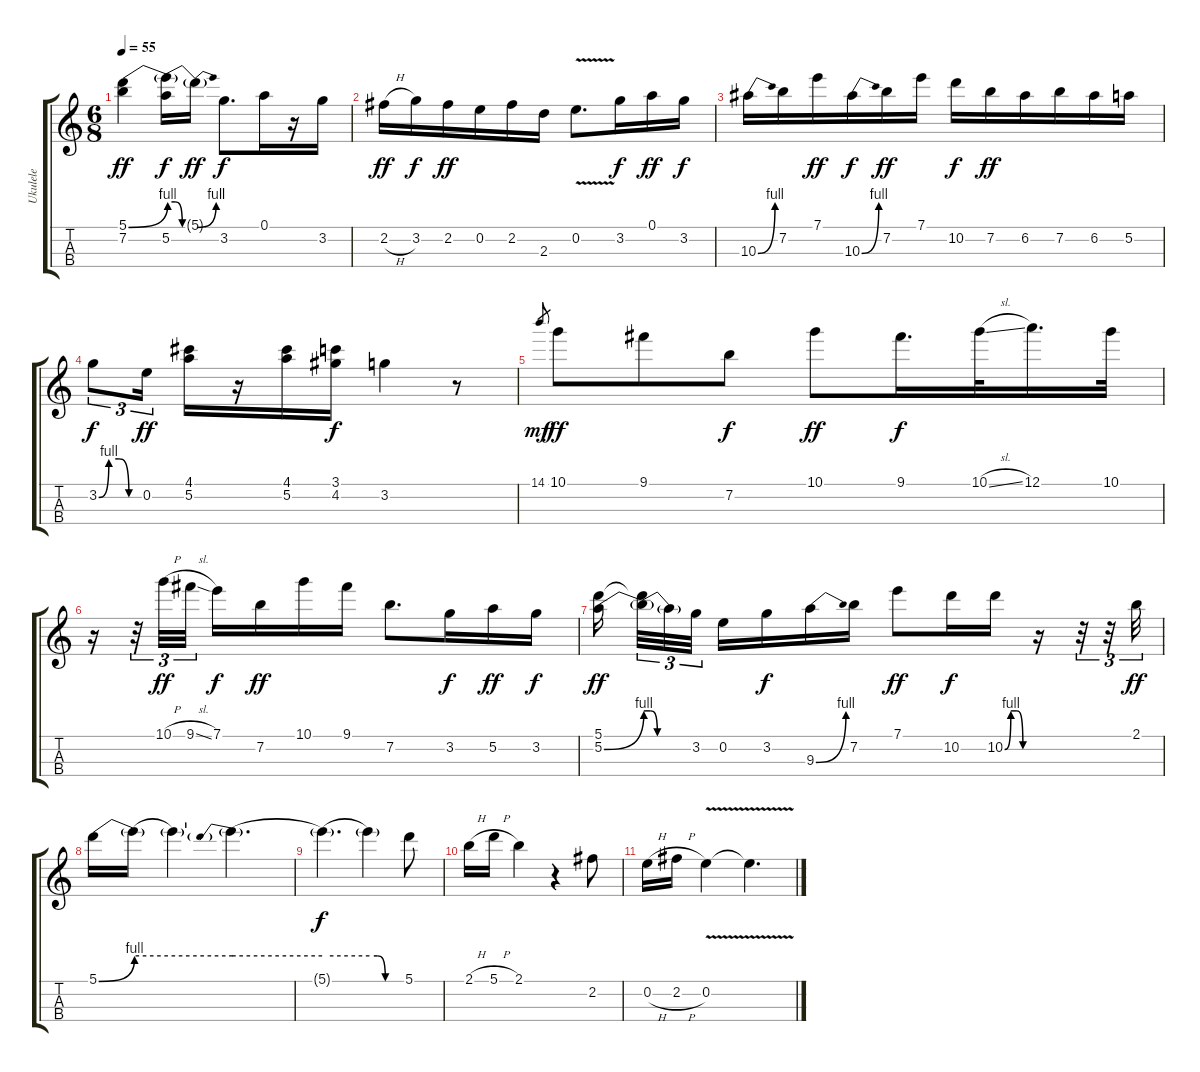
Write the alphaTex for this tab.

\track ("Ukulele" "Ukulele") {instrument distortionguitar}
\staff {score tabs}
\tuning (A4 E4 C4 G4) {hide}
\ts (6 8)
\tempo 55
\clef g2
\ks c
(5.1{be (bend 0 0 60 4)} 7.2).4{dy ff instrument distortionguitar} (5.1{be (custom 0 4 15 4 30 0 60 0) t} 5.2).16{dy f} 5.1{be (bend 0 0 60 4) t}.16{dy ff} 3.2.8{d dy f} 0.1.16 r.16 3.2.16 |
2.2{h}.16{dy ff} 3.2.16{dy f} 2.2.16{dy ff} 0.2.16 2.2.16 2.3.16 0.2{v}.8{d} 3.2.16{dy f} 0.1.16{dy ff} 3.2.16{dy f} |
10.3{be (bend 0 0 60 4)}.16 7.2.16 7.1.16{dy ff} 10.3{be (bend 0 0 60 4)}.16{dy f} 7.2.16{dy ff} 7.1.16 10.2.16{dy f} 7.2.16{dy ff} 6.2.16 7.2.16 6.2.16 5.2.16 |
3.2{be (custom 0 0 15 4 30 4 45 0 60 0)}.8{tu (3 2) dy f} 0.2.16{tu (3 2) dy ff} (4.1 5.2).16 r.16 (4.1 5.2).16 (3.1 4.2).16{dy f} 3.2.4 r.8 |
14.1.8{gr dy mf} 10.1.8{dy ff} 9.1.8 7.2.8{dy f} 10.1.8{dy ff} 9.1.16{d dy f} 10.1{sl}.32 12.1.16{d} 10.1.32 |
r.16 r.32{tu (3 2)} 10.1{h}.32{tu (3 2) dy ff} 9.1{sl}.32{tu (3 2)} 7.1.16{dy f} 7.2.16{dy ff} 10.1.16 9.1.16 7.2.8{d} 3.2.16{dy f} 5.2.16{dy ff} 3.2.16{dy f} |
(5.1 5.2{be (bend 0 0 60 4)}).16{dy ff} (5.1{t} 5.2{be (custom 0 4 15 4 30 0 60 0) t}).32{tu (3 2)} 5.2{be (hold 0 0 60 0) t}.32{tu (3 2)} 3.2.32{tu (3 2)} 0.2.16 3.2.16{dy f} 9.3{be (bend 0 0 60 4)}.16 7.2.16 7.1.8{dy ff} 10.2.16{dy f} 10.2{be (custom 0 0 15 4 30 4 45 0 60 0)}.16 r.16 r.32{tu (3 2)} r.32{tu (3 2)} 2.1.32{tu (3 2) dy ff} |
5.1{be (bend 0 0 60 4)}.16 5.1{be (hold 0 4 60 4) t}.16 5.1{t}.4 5.1{be (prebend 0 4 60 4) t}.4{d} |
5.1{be (hold 0 4 60 4) t}.4{d dy f} 5.1{be (custom 0 4 15 4 30 0 60 0) t}.4 5.1.8 |
2.1{h}.16 5.1{h}.16 2.1.4 r.4 2.2.8 |
0.2{h}.16 2.2{h}.16 0.2{v}.4 0.2{v t}.4{d}
